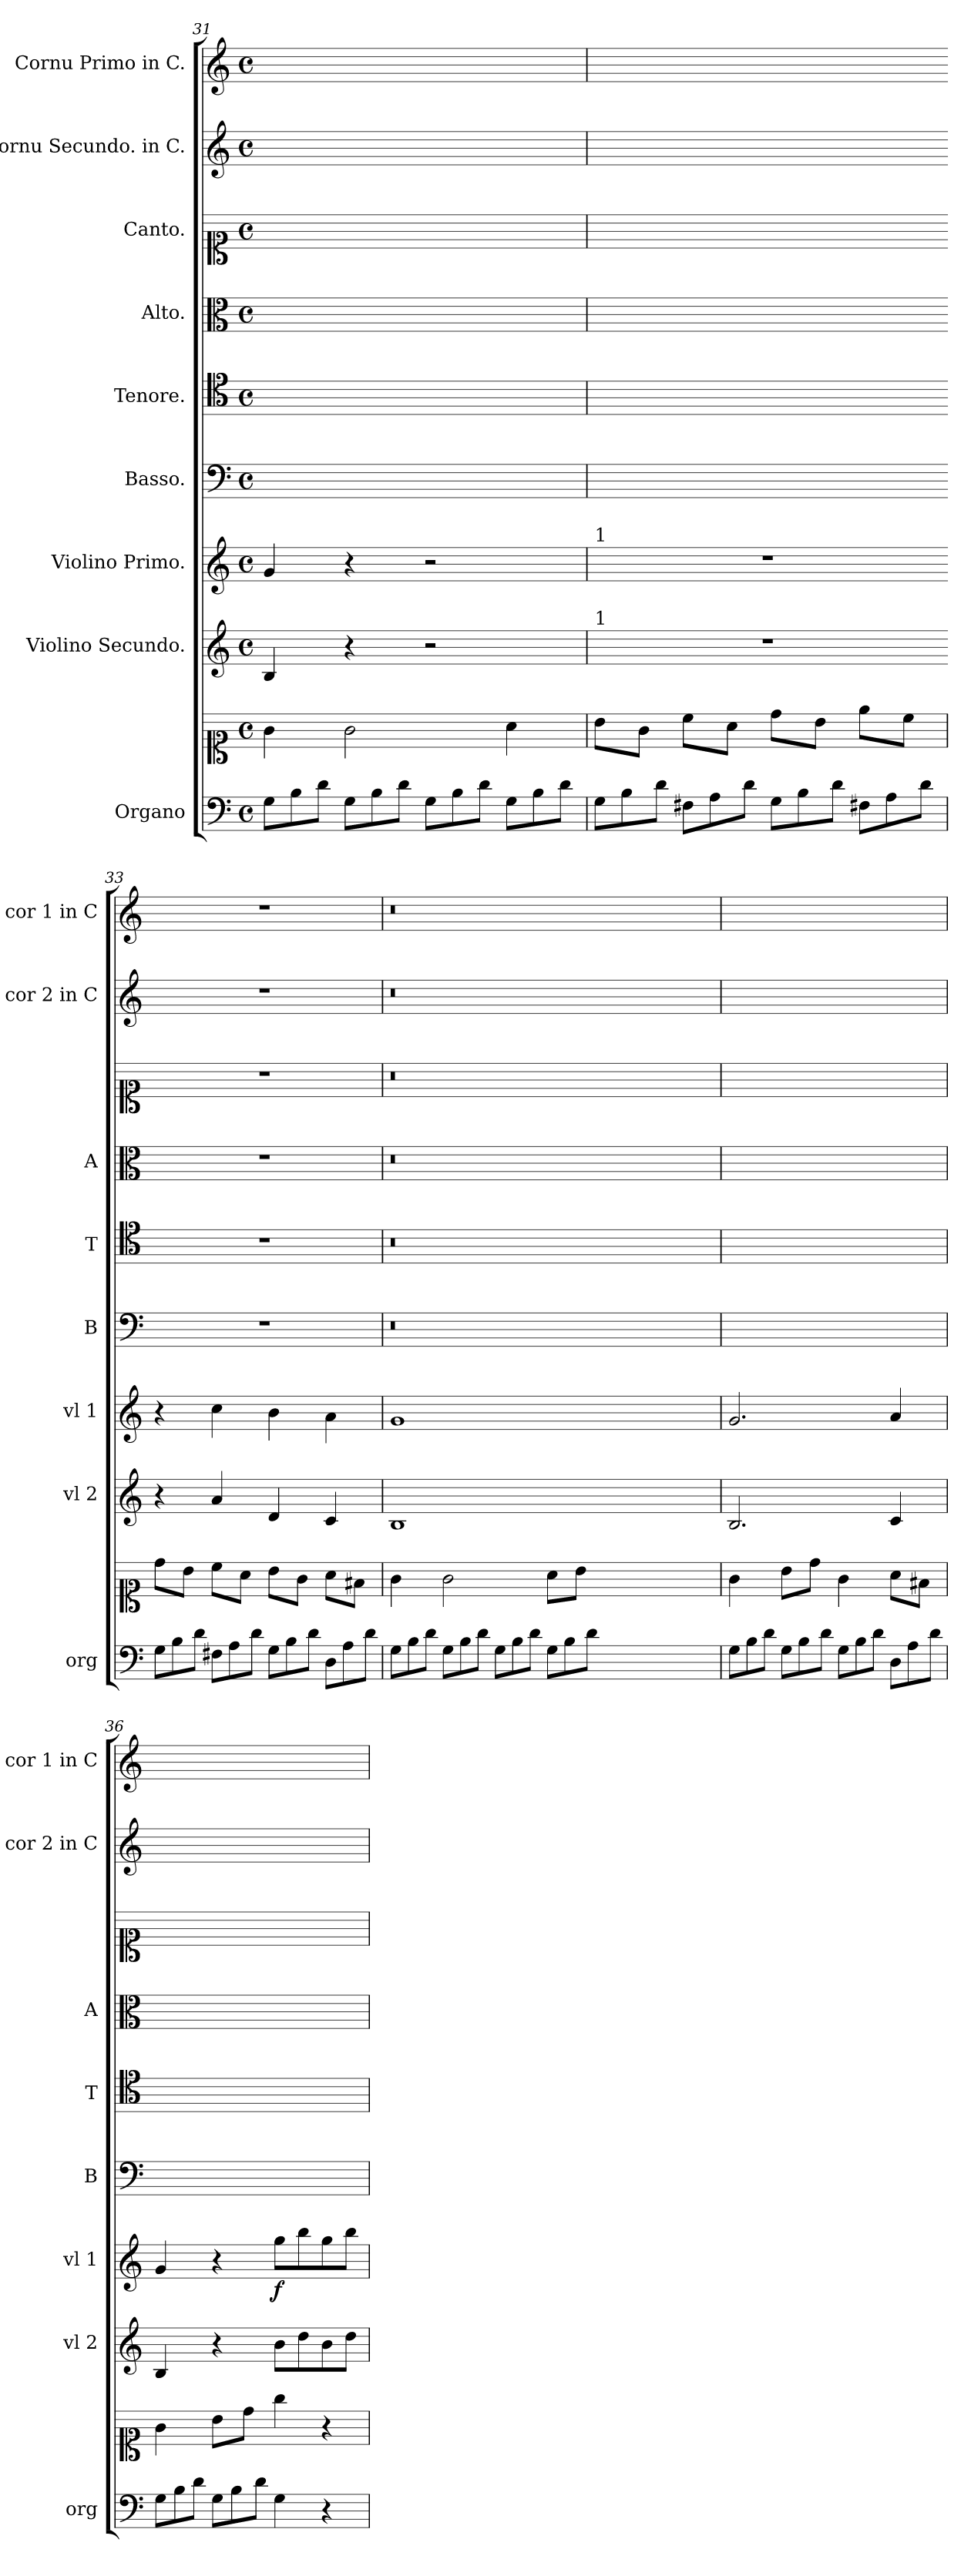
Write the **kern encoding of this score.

**kern	**kern	**kern	**kern	**dynam	**kern	**kern	**kern	**kern	**kern	**kern
*part9	*part9	*part8	*part7	*part7	*part6	*part5	*part4	*part3	*part2	*part1
*staff10	*staff9	*staff8	*staff7	*staff7	*staff6	*staff5	*staff4	*staff3	*staff2	*staff1
*I"Organo	*	*I"Violino Secundo.	*I"Violino Primo.	*	*I"Basso.	*I"Tenore.	*I"Alto.	*I"Canto.	*I"Cornu Secundo. in C.	*I"Cornu Primo in C.
*I'org	*	*I'vl 2	*I'vl 1	*	*I'B	*I'T	*I'A	*	*I'cor 2 in C	*I'cor 1 in C
*clefF4	*clefC1	*clefG2	*clefG2	*	*clefF4	*clefC4	*clefC3	*clefC1	*clefG2	*clefG2
*k[]	*k[]	*k[]	*k[]	*	*k[]	*k[]	*k[]	*k[]	*k[]	*k[]
*M4/4	*M4/4	*M4/4	*M4/4	*	*M4/4	*M4/4	*M4/4	*M4/4	*M4/4	*M4/4
*met(c)	*met(c)	*met(c)	*met(c)	*	*met(c)	*met(c)	*met(c)	*met(c)	*met(c)	*met(c)
*Xtuplet	*	*	*	*	*	*	*	*	*	*
=31	=31	=31	=31	=31	=31	=31	=31	=31	=31	=31
12G\L	4g\	4B/	4g/	.	1ryy	1ryy	1ryy	1ryy	1ryy	1ryy
12B\	.	.	.	.	.	.	.	.	.	.
12d\J	.	.	.	.	.	.	.	.	.	.
12G\L	2g\	4r	4r	.	.	.	.	.	.	.
12B\	.	.	.	.	.	.	.	.	.	.
12d\J	.	.	.	.	.	.	.	.	.	.
12G\L	.	2r	2r	.	.	.	.	.	.	.
12B\	.	.	.	.	.	.	.	.	.	.
12d\J	.	.	.	.	.	.	.	.	.	.
12G\L	4a\	.	.	.	.	.	.	.	.	.
12B\	.	.	.	.	.	.	.	.	.	.
12d\J	.	.	.	.	.	.	.	.	.	.
=32	=32	=32	=32	=32	=32	=32	=32	=32	=32	=32
!	!	!	!LO:TX:a:t=1	!	!	!	!	!	!	!
!	!	!LO:TX:a:t=1	!	!	!	!	!	!	!	!
12G\L	8b\L	1r	1r	.	1ryy	1ryy	1ryy	1ryy	1ryy	1ryy
12B\	.	.	.	.	.	.	.	.	.	.
.	8g\J	.	.	.	.	.	.	.	.	.
12d\J	.	.	.	.	.	.	.	.	.	.
12F#X\L	8cc\L	.	.	.	.	.	.	.	.	.
12A\	.	.	.	.	.	.	.	.	.	.
.	8a\J	.	.	.	.	.	.	.	.	.
12d\J	.	.	.	.	.	.	.	.	.	.
12G\L	8dd\L	.	.	.	.	.	.	.	.	.
12B\	.	.	.	.	.	.	.	.	.	.
.	8b\J	.	.	.	.	.	.	.	.	.
12d\J	.	.	.	.	.	.	.	.	.	.
12F#X\L	8ee\L	.	.	.	.	.	.	.	.	.
12A\	.	.	.	.	.	.	.	.	.	.
.	8cc\J	.	.	.	.	.	.	.	.	.
12d\J	.	.	.	.	.	.	.	.	.	.
=33	=33	=33	=33||	=33	=33	=33	=33	=33	=33	=33
12G\L	8dd\L	4r	4r	.	1r	1r	1r	1r	1r	1r
12B\	.	.	.	.	.	.	.	.	.	.
.	8b\J	.	.	.	.	.	.	.	.	.
12d\J	.	.	.	.	.	.	.	.	.	.
12F#X\L	8cc\L	4a/	4cc\	.	.	.	.	.	.	.
12A\	.	.	.	.	.	.	.	.	.	.
.	8a\J	.	.	.	.	.	.	.	.	.
12d\J	.	.	.	.	.	.	.	.	.	.
12G\L	8b\L	4d/	4b\	.	.	.	.	.	.	.
12B\	.	.	.	.	.	.	.	.	.	.
.	8g\J	.	.	.	.	.	.	.	.	.
12d\J	.	.	.	.	.	.	.	.	.	.
12D\L	8a\L	4c/	4a\	.	.	.	.	.	.	.
12A\	.	.	.	.	.	.	.	.	.	.
.	8f#X\J	.	.	.	.	.	.	.	.	.
12d\J	.	.	.	.	.	.	.	.	.	.
=34	=34	=34	=34	=34	=34	=34	=34	=34	=34	=34
12G\L	4g\	1B	1g	.	0.r	0.r	0.r	0.r	0.r	0.r
12B\	.	.	.	.	.	.	.	.	.	.
12d\J	.	.	.	.	.	.	.	.	.	.
12G\L	2g\	.	.	.	.	.	.	.	.	.
12B\	.	.	.	.	.	.	.	.	.	.
12d\J	.	.	.	.	.	.	.	.	.	.
12G\L	.	.	.	.	.	.	.	.	.	.
12B\	.	.	.	.	.	.	.	.	.	.
12d\J	.	.	.	.	.	.	.	.	.	.
12G\L	8a\L	.	.	.	.	.	.	.	.	.
12B\	.	.	.	.	.	.	.	.	.	.
.	8b\J	.	.	.	.	.	.	.	.	.
12d\J	.	.	.	.	.	.	.	.	.	.
0ryy	0ryy	0ryy	0ryy	.	.	.	.	.	.	.
=35	=35	=35	=35	=35	=35	=35	=35	=35	=35	=35
12G\L	4g\	2.B/	2.g/	.	1ryy	1ryy	1ryy	1ryy	1ryy	1ryy
12B\	.	.	.	.	.	.	.	.	.	.
12d\J	.	.	.	.	.	.	.	.	.	.
12G\L	8b\L	.	.	.	.	.	.	.	.	.
12B\	.	.	.	.	.	.	.	.	.	.
.	8dd\J	.	.	.	.	.	.	.	.	.
12d\J	.	.	.	.	.	.	.	.	.	.
12G\L	4g\	.	.	.	.	.	.	.	.	.
12B\	.	.	.	.	.	.	.	.	.	.
12d\J	.	.	.	.	.	.	.	.	.	.
12D\L	8a\L	4c/	4a/	.	.	.	.	.	.	.
12A\	.	.	.	.	.	.	.	.	.	.
.	8f#X\J	.	.	.	.	.	.	.	.	.
12d\J	.	.	.	.	.	.	.	.	.	.
=36	=36	=36	=36	=36	=36	=36	=36	=36	=36	=36
12G\L	4g\	4B/	4g/	.	1ryy	1ryy	1ryy	1ryy	1ryy	1ryy
12B\	.	.	.	.	.	.	.	.	.	.
12d\J	.	.	.	.	.	.	.	.	.	.
12G\L	8b\L	4r	4r	.	.	.	.	.	.	.
12B\	.	.	.	.	.	.	.	.	.	.
.	8dd\J	.	.	.	.	.	.	.	.	.
12d\J	.	.	.	.	.	.	.	.	.	.
!	!	!	!	!LO:DY:b	!	!	!	!	!	!
4G\	4gg\	8b\L	8gg\L	f	.	.	.	.	.	.
.	.	8dd\	8bb\	.	.	.	.	.	.	.
4r	4r	8b\	8gg\	.	.	.	.	.	.	.
.	.	8dd\J	8bb\J	.	.	.	.	.	.	.
=	=	=	=	=	=	=	=	=	=	=
*-	*-	*-	*-	*-	*-	*-	*-	*-	*-	*-
